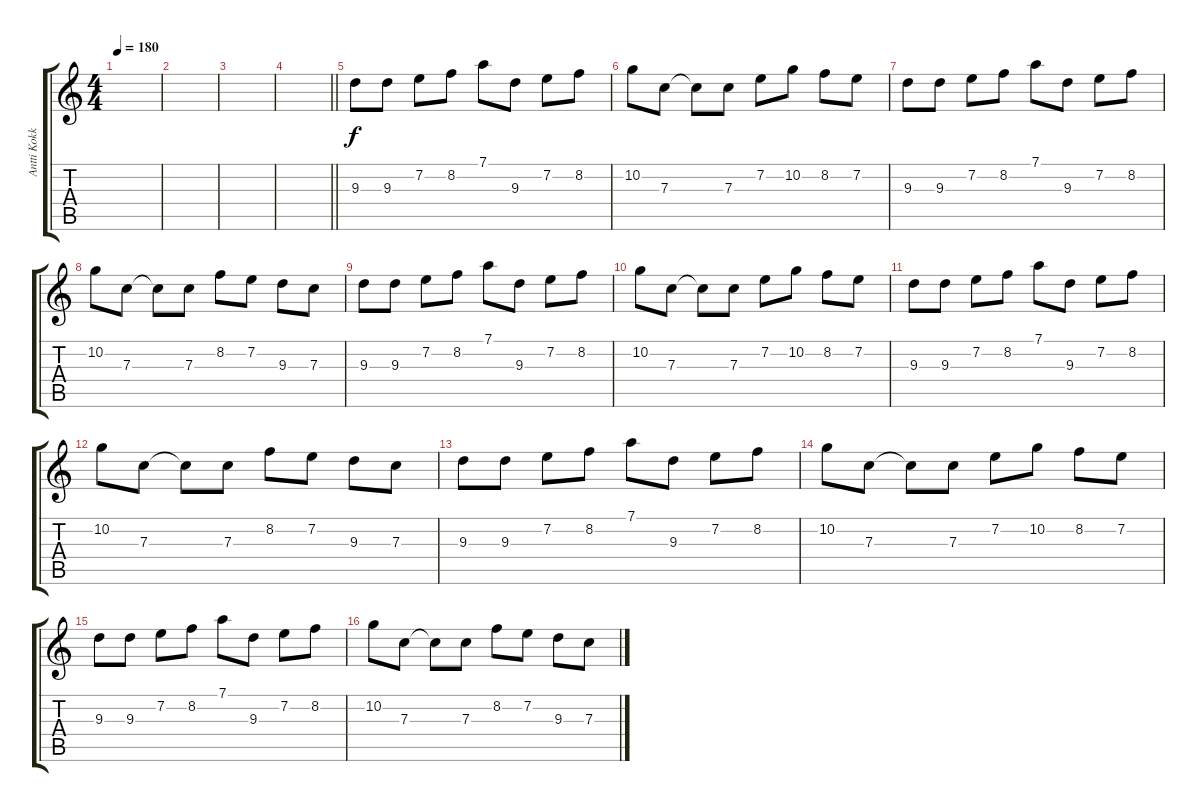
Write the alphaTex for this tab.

\track ("Antti Kokko - Lead Guitar" "Antti Kokk") {instrument distortionguitar}
\staff {score tabs}
\tuning (D4 A3 F3 C3 G2 D2) {hide}
\ts (4 4)
\tempo 180
\clef g2
\ks c
|
|
|
\barLineRight lightlight
|
\section ("" "")
9.3.8{volume 13} 9.3.8 7.2.8 8.2.8 7.1.8 9.3.8 7.2.8 8.2.8 |
10.2.8 7.3.8 7.3{t}.8 7.3.8 7.2.8 10.2.8 8.2.8 7.2.8 |
9.3.8 9.3.8 7.2.8 8.2.8 7.1.8 9.3.8 7.2.8 8.2.8 |
10.2.8 7.3.8 7.3{t}.8 7.3.8 8.2.8 7.2.8 9.3.8 7.3.8 |
9.3.8 9.3.8 7.2.8 8.2.8 7.1.8 9.3.8 7.2.8 8.2.8 |
10.2.8 7.3.8 7.3{t}.8 7.3.8 7.2.8 10.2.8 8.2.8 7.2.8 |
9.3.8 9.3.8 7.2.8 8.2.8 7.1.8 9.3.8 7.2.8 8.2.8 |
10.2.8 7.3.8 7.3{t}.8 7.3.8 8.2.8 7.2.8 9.3.8 7.3.8 |
9.3.8 9.3.8 7.2.8 8.2.8 7.1.8 9.3.8 7.2.8 8.2.8 |
10.2.8 7.3.8 7.3{t}.8 7.3.8 7.2.8 10.2.8 8.2.8 7.2.8 |
9.3.8 9.3.8 7.2.8 8.2.8 7.1.8 9.3.8 7.2.8 8.2.8 |
10.2.8 7.3.8 7.3{t}.8 7.3.8 8.2.8 7.2.8 9.3.8 7.3.8
